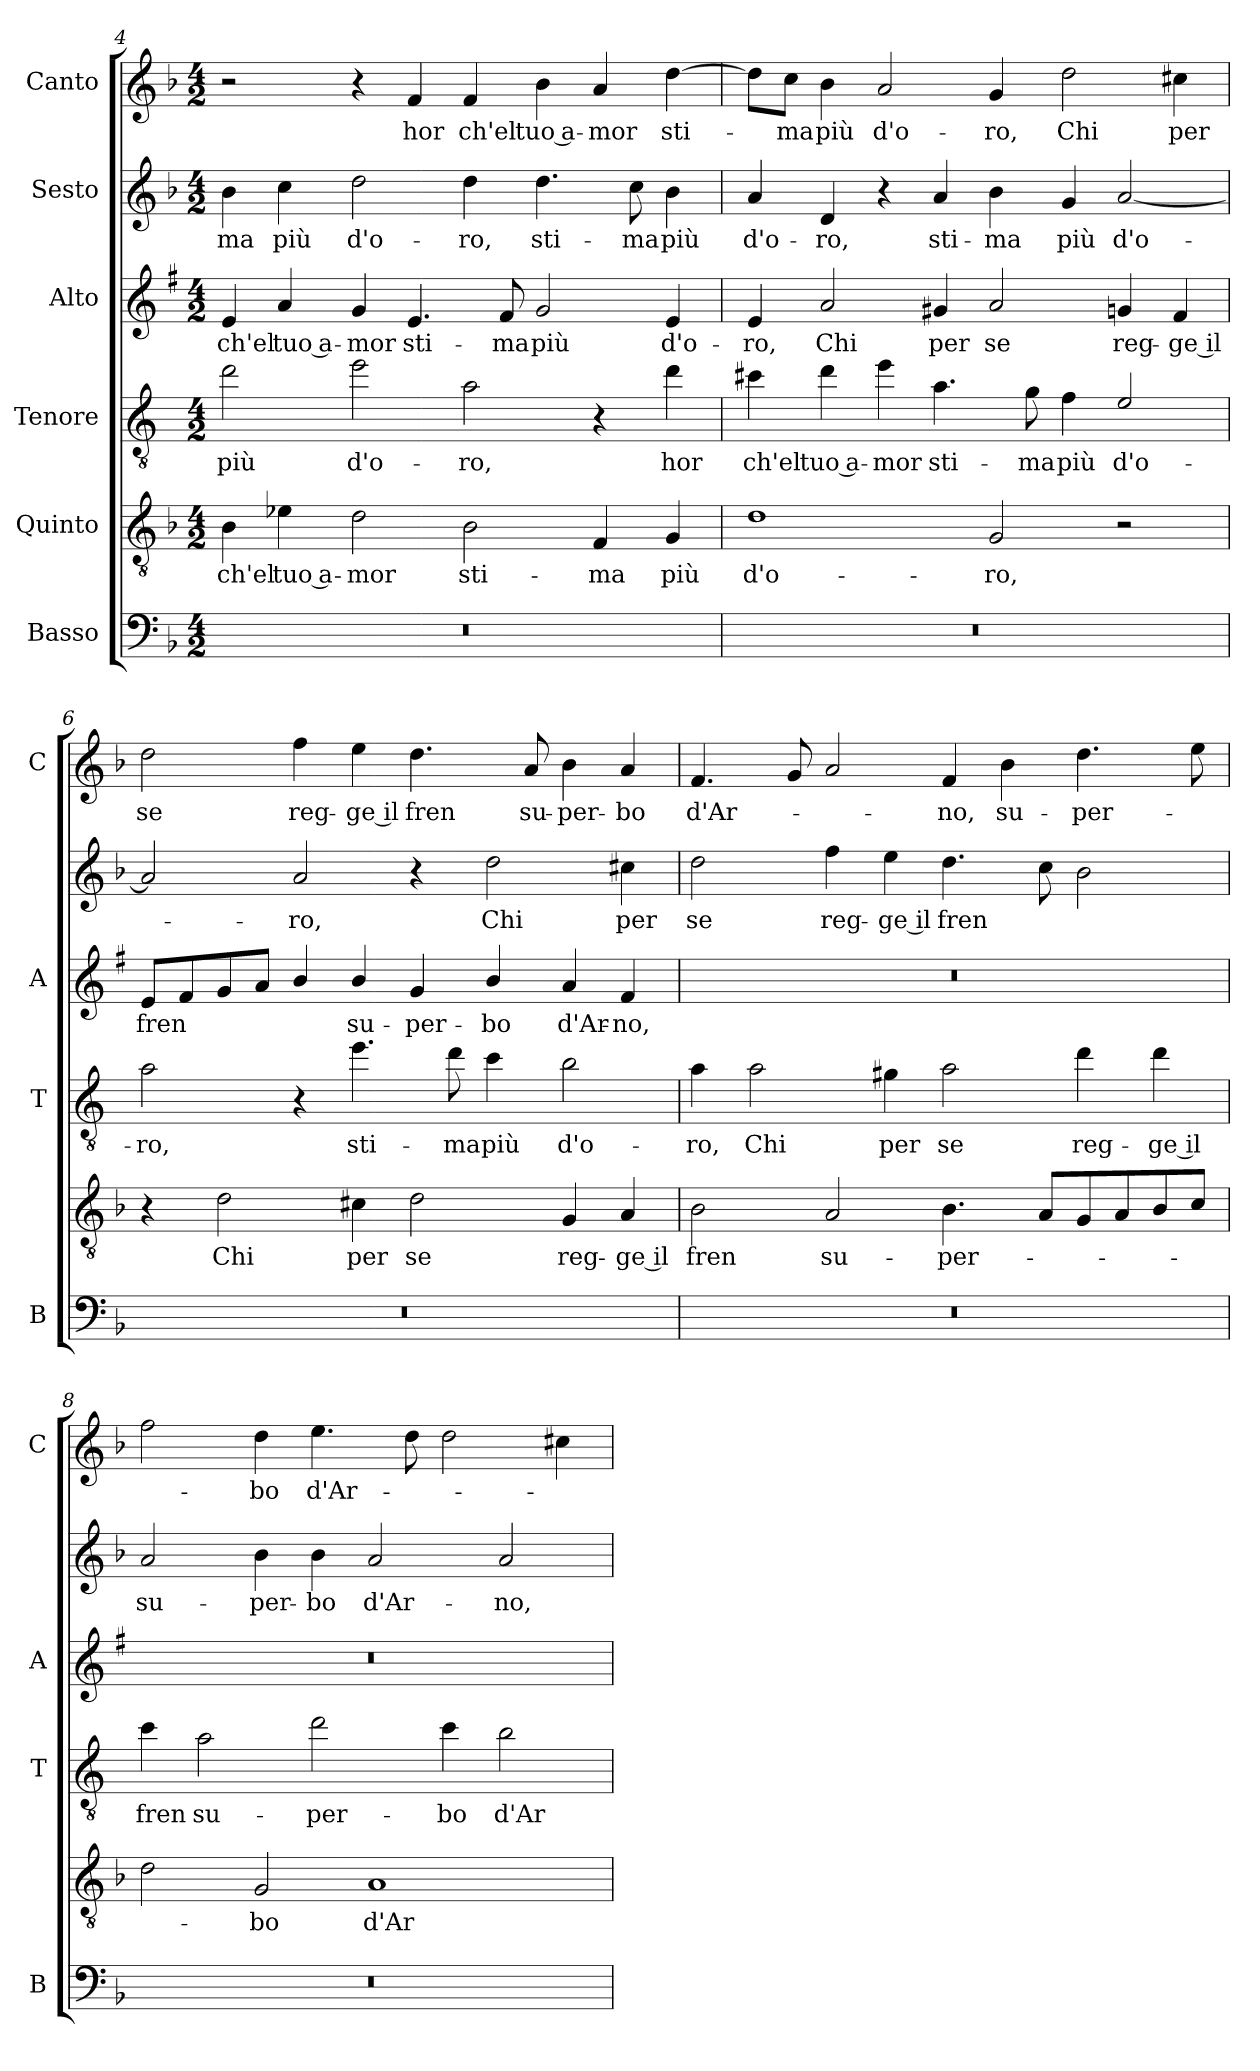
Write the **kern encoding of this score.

**kern	**kern	**text	**kern	**text	**kern	**text	**kern	**text	**kern	**text
*part6	*part5	*part5	*part4	*part4	*part3	*part3	*part2	*part2	*part1	*part1
*staff6	*staff5	*staff5	*staff4	*staff4	*staff3	*staff3	*staff2	*staff2	*staff1	*staff1
*I"Basso	*I"Quinto	*	*I"Tenore	*	*I"Alto	*	*I"Sesto	*	*I"Canto	*
*I'B	*	*	*I'T	*	*I'A	*	*	*	*I'C	*
!!LO:LB:g=z
*clefF4	*clefGv2	*	*clefGv2	*	*clefG2	*	*clefG2	*	*clefG2	*
*	*	*	*ITrd4c7	*	*ITrd1c2	*	*	*	*	*
*k[b-]	*k[b-]	*	*k[b-]	*	*k[b-]	*	*k[b-]	*	*k[b-]	*
*F:	*F:	*	*F:	*	*F:	*	*F:	*	*F:	*
*M4/2	*M4/2	*	*M4/2	*	*M4/2	*	*M4/2	*	*M4/2	*
=4	=4	=4	=4	=4	=4	=4	=4	=4	=4	=4
!	!	!LO:LY:b	!	!LO:LY:b	!	!LO:LY:b	!	!LO:LY:b	!	!
0r	4B-\	ch'el	2g\	più	4d/	ch'el	4b-\	-ma	2r	.
!	!	!LO:LY:b	!	!	!	!LO:LY:b	!	!LO:LY:b	!	!
.	4e-X\	tuo a-	.	.	4g/	tuo a-	4cc\	più	.	.
!	!	!LO:LY:b	!	!LO:LY:b	!	!LO:LY:b	!	!LO:LY:b	!	!
.	2d\	-mor	2a\	d'o-	4f/	-mor	2dd\	d'o-	4r	.
!	!	!	!	!	!	!LO:LY:b	!	!	!	!LO:LY:b
.	.	.	.	.	4.d/	sti-	.	.	4f/	hor
!	!	!LO:LY:b	!	!LO:LY:b	!	!	!	!LO:LY:b	!	!LO:LY:b
.	2B-\	sti-	2d\	-ro,	.	.	4dd\	-ro,	4f/	ch'el
!	!	!	!	!	!	!LO:LY:b	!	!	!	!
.	.	.	.	.	8e/	-ma	.	.	.	.
!	!	!	!	!	!	!LO:LY:b	!	!LO:LY:b	!	!LO:LY:b
.	.	.	.	.	2f/	più	4.dd\	sti-	4b-\	tuo a-
!	!	!LO:LY:b	!	!	!	!	!	!	!	!LO:LY:b
.	4F/	-ma	4r	.	.	.	.	.	4a/	-mor
!	!	!	!	!	!	!	!	!LO:LY:b	!	!
.	.	.	.	.	.	.	8cc\	-ma	.	.
!	!	!LO:LY:b	!	!LO:LY:b	!	!LO:LY:b	!	!LO:LY:b	!	!LO:LY:b
.	4G/	più	4g\	hor	4d/	d'o-	4b-\	più	[4dd\	sti-
=5	=5	=5	=5	=5	=5	=5	=5	=5	=5	=5
!	!	!LO:LY:b	!	!LO:LY:b	!	!LO:LY:b	!	!LO:LY:b	!	!
0r	1d	d'o-	4f#X\	ch'el	4d/	-ro,	4a/	d'o-	8dd\L]	.
!	!	!	!	!	!	!	!	!	!	!LO:LY:b
.	.	.	.	.	.	.	.	.	8cc\J	-ma
!	!	!	!	!LO:LY:b	!	!LO:LY:b	!	!LO:LY:b	!	!LO:LY:b
.	.	.	4g\	tuo a-	2g/	Chi	4d/	-ro,	4b-\	più
!	!	!	!	!LO:LY:b	!	!	!	!	!	!LO:LY:b
.	.	.	4a\	-mor	.	.	4r	.	2a/	d'o-
!	!	!	!	!LO:LY:b	!	!LO:LY:b	!	!LO:LY:b	!	!
.	.	.	4.d\	sti-	4f#X/	per	4a/	sti-	.	.
!	!	!LO:LY:b	!	!	!	!LO:LY:b	!	!LO:LY:b	!	!LO:LY:b
.	2G/	-ro,	.	.	2g/	se	4b-\	-ma	4g/	-ro,
!	!	!	!	!LO:LY:b	!	!	!	!	!	!
.	.	.	8c\	-ma	.	.	.	.	.	.
!	!	!	!	!LO:LY:b	!	!	!	!LO:LY:b	!	!LO:LY:b
.	.	.	4B-\	più	.	.	4g/	più	2dd\	Chi
!	!	!	!	!LO:LY:b	!	!LO:LY:b	!	!LO:LY:b	!	!
.	2r	.	2A/	d'o-	4fn/	reg-	[2a/	d'o-	.	.
!	!	!	!	!	!	!LO:LY:b	!	!	!	!LO:LY:b
.	.	.	.	.	4e/	-ge il	.	.	4cc#X\	per
=6	=6	=6	=6	=6	=6	=6	=6	=6	=6	=6
!	!	!	!	!LO:LY:b	!	!LO:LY:b	!	!	!	!LO:LY:b
0r	4r	.	2d\	-ro,	8d/L	fren	2a/]	.	2dd\	se
.	.	.	.	.	8e/	.	.	.	.	.
!	!	!LO:LY:b	!	!	!	!	!	!	!	!
.	2d\	Chi	.	.	8f/	.	.	.	.	.
.	.	.	.	.	8g/J	.	.	.	.	.
!	!	!	!	!	!	!	!	!LO:LY:b	!	!LO:LY:b
.	.	.	4r	.	4a/	.	2a/	-ro,	4ff\	reg-
!	!	!LO:LY:b	!	!LO:LY:b	!	!LO:LY:b	!	!	!	!LO:LY:b
.	4c#X\	per	4.a\	sti-	4a/	su-	.	.	4ee\	-ge il
!	!	!LO:LY:b	!	!	!	!LO:LY:b	!	!	!	!LO:LY:b
.	2d\	se	.	.	4f/	-per-	4r	.	4.dd\	fren
!	!	!	!	!LO:LY:b	!	!	!	!	!	!
.	.	.	8g\	-ma	.	.	.	.	.	.
!	!	!	!	!LO:LY:b	!	!LO:LY:b	!	!LO:LY:b	!	!
.	.	.	4f\	più	4a/	-bo	2dd\	Chi	.	.
!	!	!	!	!	!	!	!	!	!	!LO:LY:b
.	.	.	.	.	.	.	.	.	8a/	su-
!	!	!LO:LY:b	!	!LO:LY:b	!	!LO:LY:b	!	!	!	!LO:LY:b
.	4G/	reg-	2e\	d'o-	4g/	d'Ar-	.	.	4b-\	-per-
!	!	!LO:LY:b	!	!	!	!LO:LY:b	!	!LO:LY:b	!	!LO:LY:b
.	4A/	-ge il	.	.	4e/	-no,	4cc#X\	per	4a/	-bo
!!LO:PB:g=z
=7	=7	=7	=7	=7	=7	=7	=7	=7	=7	=7
!	!	!LO:LY:b	!	!LO:LY:b	!	!	!	!LO:LY:b	!	!LO:LY:b
0r	2B-\	fren	4d\	-ro,	0r	.	2dd\	se	4.f/	d'Ar-
!	!	!	!	!LO:LY:b	!	!	!	!	!	!
.	.	.	2d\	Chi	.	.	.	.	.	.
.	.	.	.	.	.	.	.	.	8g/	.
!	!	!LO:LY:b	!	!	!	!	!	!LO:LY:b	!	!
.	2A/	su-	.	.	.	.	4ff\	reg-	2a/	.
!	!	!	!	!LO:LY:b	!	!	!	!LO:LY:b	!	!
.	.	.	4c#X\	per	.	.	4ee\	-ge il	.	.
!	!	!LO:LY:b	!	!LO:LY:b	!	!	!	!LO:LY:b	!	!LO:LY:b
.	4.B-\	-per-	2d\	se	.	.	4.dd\	fren	4f/	-no,
!	!	!	!	!	!	!	!	!	!	!LO:LY:b
.	.	.	.	.	.	.	.	.	4b-\	su-
.	8A/L	.	.	.	.	.	8cc\	.	.	.
!	!	!	!	!LO:LY:b	!	!	!	!	!	!LO:LY:b
.	8G/	.	4g\	reg-	.	.	2b-\	.	4.dd\	-per-
.	8A/	.	.	.	.	.	.	.	.	.
!	!	!	!	!LO:LY:b	!	!	!	!	!	!
.	8B-/	.	4g\	-ge il	.	.	.	.	.	.
.	8c/J	.	.	.	.	.	.	.	8ee\	.
=8	=8	=8	=8	=8	=8	=8	=8	=8	=8	=8
!	!	!	!	!LO:LY:b	!	!	!	!LO:LY:b	!	!
0r	2d\	.	4f\	fren	0r	.	2a/	su-	2ff\	.
!	!	!	!	!LO:LY:b	!	!	!	!	!	!
.	.	.	2d\	su-	.	.	.	.	.	.
!	!	!LO:LY:b	!	!	!	!	!	!LO:LY:b	!	!LO:LY:b
.	2G/	-bo	.	.	.	.	4b-\	-per-	4dd\	-bo
!	!	!	!	!LO:LY:b	!	!	!	!LO:LY:b	!	!LO:LY:b
.	.	.	2g\	-per-	.	.	4b-\	-bo	4.ee\	d'Ar-
!	!	!LO:LY:b	!	!	!	!	!	!LO:LY:b	!	!
.	1A	d'Ar-	.	.	.	.	2a/	d'Ar-	.	.
.	.	.	.	.	.	.	.	.	8dd\	.
!	!	!	!	!LO:LY:b	!	!	!	!	!	!
.	.	.	4f\	-bo	.	.	.	.	2dd\	.
!	!	!	!	!LO:LY:b	!	!	!	!LO:LY:b	!	!
.	.	.	2e\	d'Ar-	.	.	2a/	-no,	.	.
.	.	.	.	.	.	.	.	.	4cc#X\	.
=	=	=	=	=	=	=	=	=	=	=
*-	*-	*-	*-	*-	*-	*-	*-	*-	*-	*-
